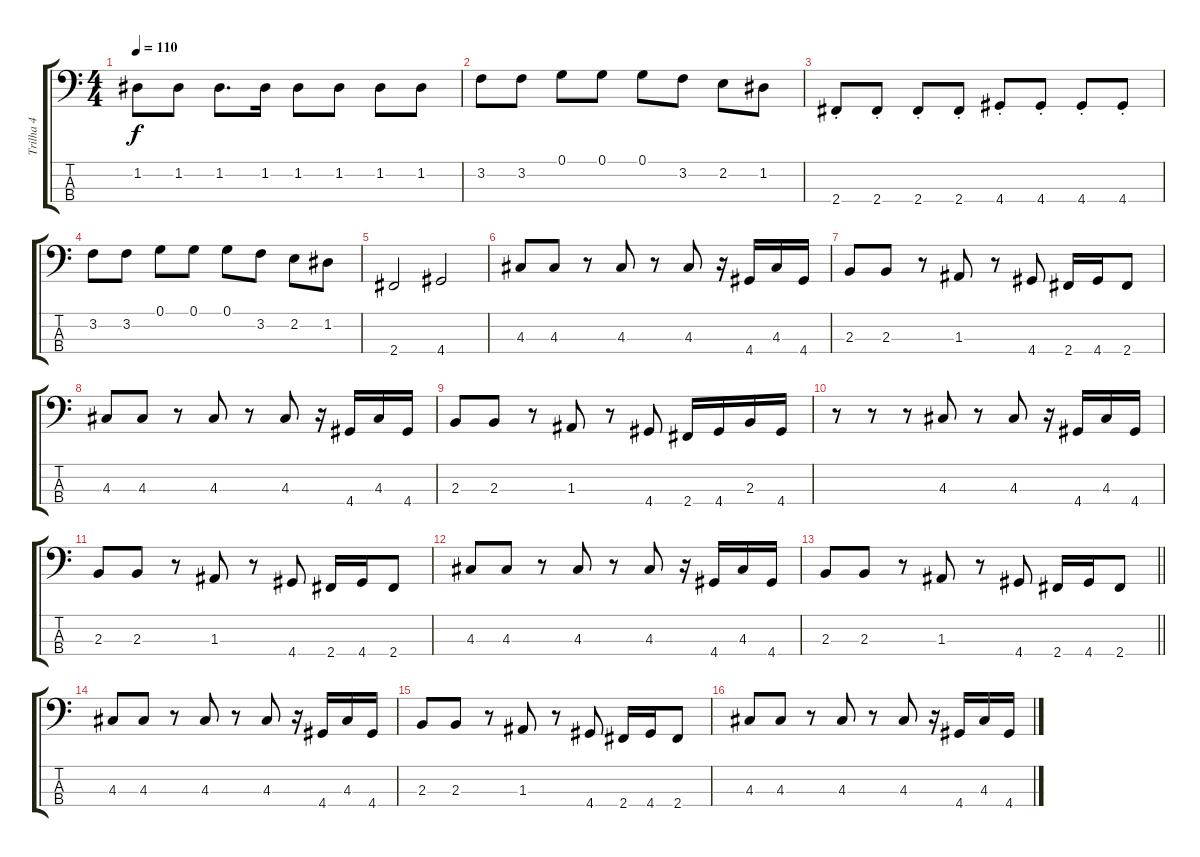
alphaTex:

\track ("Trilha 4" "Trilha 4") {instrument electricbassfinger}
\staff {score tabs}
\tuning (G2 D2 A1 E1) {hide}
\ts (4 4)
\tempo 110
\clef f4
\ks c
1.2.8{dy f} 1.2.8 1.2.8{d} 1.2.16 1.2.8 1.2.8 1.2.8 1.2.8 |
3.2.8 3.2.8 0.1.8 0.1.8 0.1.8 3.2.8 2.2.8 1.2.8 |
2.4{st}.8 2.4{st}.8 2.4{st}.8 2.4{st}.8 4.4{st}.8 4.4{st}.8 4.4{st}.8 4.4{st}.8 |
3.2.8 3.2.8 0.1.8 0.1.8 0.1.8 3.2.8 2.2.8 1.2.8 |
2.4.2 4.4.2 |
4.3.8 4.3.8 r.8 4.3.8 r.8 4.3.8 r.16 4.4.16 4.3.16 4.4.16 |
2.3.8 2.3.8 r.8 1.3.8 r.8 4.4.8 2.4.16 4.4.16 2.4.8 |
4.3.8 4.3.8 r.8 4.3.8 r.8 4.3.8 r.16 4.4.16 4.3.16 4.4.16 |
2.3.8 2.3.8 r.8 1.3.8 r.8 4.4.8 2.4.16 4.4.16 2.3.16 4.4.16 |
r.8 r.8 r.8 4.3.8 r.8 4.3.8 r.16 4.4.16 4.3.16 4.4.16 |
2.3.8 2.3.8 r.8 1.3.8 r.8 4.4.8 2.4.16 4.4.16 2.4.8 |
4.3.8 4.3.8 r.8 4.3.8 r.8 4.3.8 r.16 4.4.16 4.3.16 4.4.16 |
\barLineRight lightlight
2.3.8 2.3.8 r.8 1.3.8 r.8 4.4.8 2.4.16 4.4.16 2.4.8 |
4.3.8 4.3.8 r.8 4.3.8 r.8 4.3.8 r.16 4.4.16 4.3.16 4.4.16 |
2.3.8 2.3.8 r.8 1.3.8 r.8 4.4.8 2.4.16 4.4.16 2.4.8 |
4.3.8 4.3.8 r.8 4.3.8 r.8 4.3.8 r.16 4.4.16 4.3.16 4.4.16
